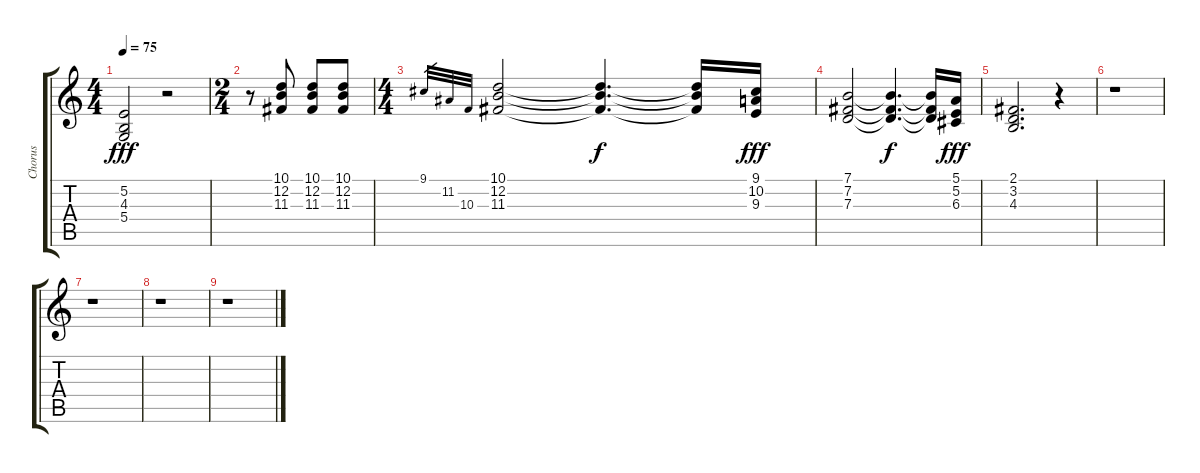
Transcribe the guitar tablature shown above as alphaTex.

\track ("Chorus" "Chorus") {instrument choiraahs}
\staff {score tabs}
\tuning (E4 B3 G3 D3 A2 E2) {hide}
\ts (4 4)
\tempo 75
\clef g2
\ks c
(5.2 4.3 5.4).2{dy fff} r.2 |
\ts (2 4)
r.8 (10.1 12.2 11.3).8 (10.1 12.2 11.3).8 (10.1 12.2 11.3).8 |
\ts (4 4)
9.1.32{gr} 11.2.32{gr} 10.3.32{gr} (10.1 12.2 11.3).2 (10.1{t} 12.2{t} 11.3{t}).4{d dy f} (10.1{t} 12.2{t} 11.3{t}).16 (9.1 10.2 9.3).16{dy fff} |
(7.1 7.2 7.3).2 (7.1{t} 7.2{t} 7.3{t}).4{d dy f} (7.1{t} 7.2{t} 7.3{t}).16 (5.1 5.2 6.3).16{dy fff} |
(2.1 3.2 4.3).2{d} r.4 |
r.1 |
r.1 |
r.1 |
r.1
